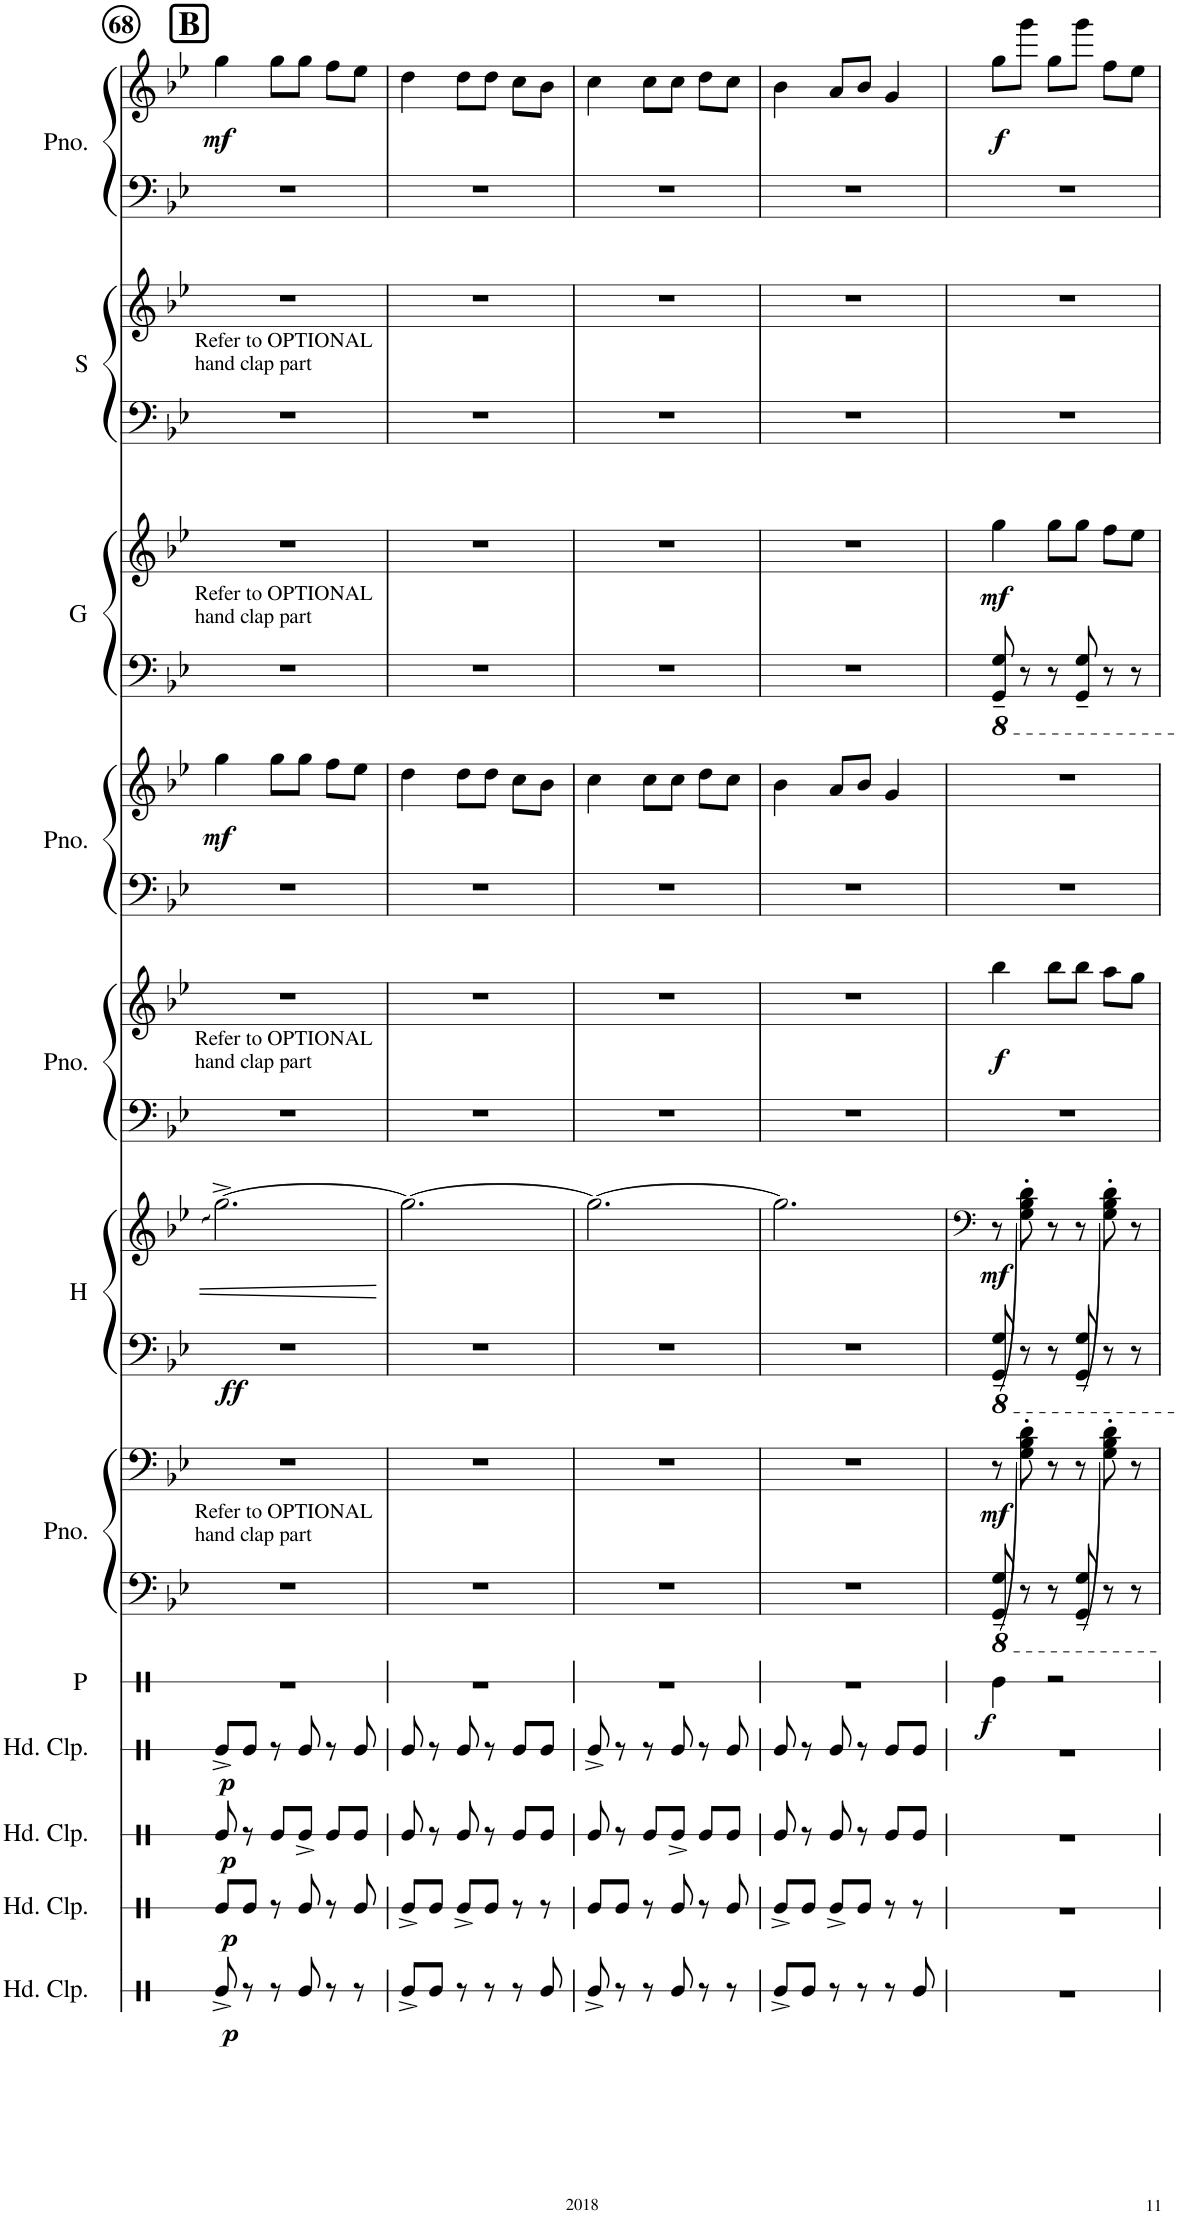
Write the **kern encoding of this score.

**kern	**dynam	**kern	**dynam	**kern	**dynam	**kern	**dynam	**kern	**dynam	**kern	**kern	**dynam	**kern	**kern	**dynam	**kern	**kern	**dynam	**kern	**kern	**dynam	**kern	**kern	**dynam	**kern	**kern	**kern	**kern	**dynam
*part12	*part12	*part11	*part11	*part10	*part10	*part9	*part9	*part8	*part8	*part7	*part7	*part7	*part6	*part6	*part6	*part5	*part5	*part5	*part4	*part4	*part4	*part3	*part3	*part3	*part2	*part2	*part1	*part1	*part1
*staff19	*staff19	*staff18	*staff18	*staff17	*staff17	*staff16	*staff16	*staff15	*staff15	*staff14	*staff13	*staff13/14	*staff12	*staff11	*staff11/12	*staff10	*staff9	*staff9/10	*staff8	*staff7	*staff7/8	*staff6	*staff5	*staff5/6	*staff4	*staff3	*staff2	*staff1	*staff1/2
*I"Hand Clap	*	*I"Hand Clap	*	*I"Hand Clap	*	*I"Hand Clap	*	*I"Panda	*	*I"Piano	*	*	*I"Makeup Cake	*	*	*I"Piano	*	*	*I"Piano	*	*	*I"Dumb One	*	*	*I"SANTA!	*	*I"Piano	*	*
*I'Hd. Clp.	*	*I'Hd. Clp.	*	*I'Hd. Clp.	*	*I'Hd. Clp.	*	*I'P	*	*I'Pno.	*	*	*	*	*	*I'Pno.	*	*	*I'Pno.	*	*	*	*	*	*I'S	*	*I'Pno.	*	*
!!LO:PB:g=z
*clefX	*	*clefX	*	*clefX	*	*clefX	*	*clefX	*	*clefF4	*clefF4	*	*clefF4	*clefG2	*	*clefF4	*clefG2	*	*clefF4	*clefG2	*	*clefF4	*clefG2	*	*clefF4	*clefG2	*clefF4	*clefG2	*
*k[]	*	*k[]	*	*k[]	*	*k[]	*	*k[]	*	*k[b-e-]	*k[b-e-]	*	*k[b-e-]	*k[b-e-]	*	*k[b-e-]	*k[b-e-]	*	*k[b-e-]	*k[b-e-]	*	*k[b-e-]	*k[b-e-]	*	*k[b-e-]	*k[b-e-]	*k[b-e-]	*k[b-e-]	*
*M3/4	*	*M3/4	*	*M3/4	*	*M3/4	*	*M3/4	*	*M3/4	*M3/4	*	*M3/4	*M3/4	*	*M3/4	*M3/4	*	*M3/4	*M3/4	*	*M3/4	*M3/4	*	*M3/4	*M3/4	*M3/4	*M3/4	*
!!LO:REH:place=s1:a:B:cj:fs=16:t=B
=68	=68	=68	=68	=68	=68	=68	=68	=68	=68	=68	=68	=68	=68	=68	=68	=68	=68	=68	=68	=68	=68	=68	=68	=68	=68	=68	=68	=68	=68
!	!	!	!	!	!	!	!	!	!	!	!	!	!	!	!	!	!	!	!	!	!	!	!	!	!LO:TX:a:t=Refer to OPTIONAL	!	!	!	!
!	!	!	!	!	!	!	!	!	!	!	!	!	!	!	!	!	!	!	!	!	!	!	!	!	!LO:TX:a:t=hand clap part	!	!	!	!
!	!	!	!	!	!	!	!	!	!	!	!	!	!	!	!	!	!	!	!	!	!	!LO:TX:a:t=Refer to OPTIONAL	!	!	!	!	!	!	!
!	!	!	!	!	!	!	!	!	!	!	!	!	!	!	!	!	!	!	!	!	!	!LO:TX:a:t=hand clap part	!	!	!	!	!	!	!
!	!	!	!	!	!	!	!	!	!	!	!	!	!	!	!	!LO:TX:a:t=Refer to OPTIONAL	!	!	!	!	!	!	!	!	!	!	!	!	!
!	!	!	!	!	!	!	!	!	!	!	!	!	!	!	!	!LO:TX:a:t=hand clap part	!	!	!	!	!	!	!	!	!	!	!	!	!
!	!	!	!	!	!	!	!	!	!	!LO:TX:a:t=Refer to OPTIONAL	!	!	!	!	!	!	!	!	!	!	!	!	!	!	!	!	!	!	!
!	!	!	!	!	!	!	!	!	!	!LO:TX:a:t=hand clap part	!	!	!	!	!	!	!	!	!	!	!	!	!	!	!	!	!	!	!
!	!LO:DY:b	!	!LO:DY:b	!	!LO:DY:b	!	!LO:DY:b	!	!	!	!	!	!	!	!LO:DY:b=2	!	!	!	!	!	!LO:DY:b	!	!	!	!	!	!	!	!LO:DY:b
8Re^/	p	8Re/L	p	8Re/	p	8Re^/L	p	2.r	.	2.r	2.r	.	2.r	[2.gg^\	ff	2.r	2.r	.	2.r	4gg\	mf	2.r	2.r	.	2.r	2.r	2.r	4gg\	mf
8r	.	8Re/J	.	8r	.	8Re/J	.	.	.	.	.	.	.	.	.	.	.	.	.	.	.	.	.	.	.	.	.	.	.
8r	.	8r	.	8Re/L	.	8r	.	.	.	.	.	.	.	.	.	.	.	.	.	8gg\L	.	.	.	.	.	.	.	8gg\L	.
8Re/	.	8Re/	.	8Re^/J	.	8Re/	.	.	.	.	.	.	.	.	.	.	.	.	.	8gg\J	.	.	.	.	.	.	.	8gg\J	.
8r	.	8r	.	8Re/L	.	8r	.	.	.	.	.	.	.	.	.	.	.	.	.	8ff\L	.	.	.	.	.	.	.	8ff\L	.
8r	.	8Re/	.	8Re/J	.	8Re/	.	.	.	.	.	.	.	.	.	.	.	.	.	8ee-\J	.	.	.	.	.	.	.	8ee-\J	.
=69	=69	=69	=69	=69	=69	=69	=69	=69	=69	=69	=69	=69	=69	=69	=69	=69	=69	=69	=69	=69	=69	=69	=69	=69	=69	=69	=69	=69	=69
8Re^/L	.	8Re^/L	.	8Re/	.	8Re/	.	2.r	.	2.r	2.r	.	2.r	2.gg\_	.	2.r	2.r	.	2.r	4dd\	.	2.r	2.r	.	2.r	2.r	2.r	4dd\	.
8Re/J	.	8Re/J	.	8r	.	8r	.	.	.	.	.	.	.	.	.	.	.	.	.	.	.	.	.	.	.	.	.	.	.
8r	.	8Re^/L	.	8Re/	.	8Re/	.	.	.	.	.	.	.	.	.	.	.	.	.	8dd\L	.	.	.	.	.	.	.	8dd\L	.
8r	.	8Re/J	.	8r	.	8r	.	.	.	.	.	.	.	.	.	.	.	.	.	8dd\J	.	.	.	.	.	.	.	8dd\J	.
8r	.	8r	.	8Re/L	.	8Re/L	.	.	.	.	.	.	.	.	.	.	.	.	.	8cc\L	.	.	.	.	.	.	.	8cc\L	.
8Re/	.	8r	.	8Re/J	.	8Re/J	.	.	.	.	.	.	.	.	.	.	.	.	.	8b-\J	.	.	.	.	.	.	.	8b-\J	.
=70	=70	=70	=70	=70	=70	=70	=70	=70	=70	=70	=70	=70	=70	=70	=70	=70	=70	=70	=70	=70	=70	=70	=70	=70	=70	=70	=70	=70	=70
8Re^/	.	8Re/L	.	8Re/	.	8Re^/	.	2.r	.	2.r	2.r	.	2.r	2.gg\_	.	2.r	2.r	.	2.r	4cc\	.	2.r	2.r	.	2.r	2.r	2.r	4cc\	.
8r	.	8Re/J	.	8r	.	8r	.	.	.	.	.	.	.	.	.	.	.	.	.	.	.	.	.	.	.	.	.	.	.
8r	.	8r	.	8Re/L	.	8r	.	.	.	.	.	.	.	.	.	.	.	.	.	8cc\L	.	.	.	.	.	.	.	8cc\L	.
8Re/	.	8Re/	.	8Re^/J	.	8Re/	.	.	.	.	.	.	.	.	.	.	.	.	.	8cc\J	.	.	.	.	.	.	.	8cc\J	.
8r	.	8r	.	8Re/L	.	8r	.	.	.	.	.	.	.	.	.	.	.	.	.	8dd\L	.	.	.	.	.	.	.	8dd\L	.
8r	.	8Re/	.	8Re/J	.	8Re/	.	.	.	.	.	.	.	.	.	.	.	.	.	8cc\J	.	.	.	.	.	.	.	8cc\J	.
=71	=71	=71	=71	=71	=71	=71	=71	=71	=71	=71	=71	=71	=71	=71	=71	=71	=71	=71	=71	=71	=71	=71	=71	=71	=71	=71	=71	=71	=71
8Re^/L	.	8Re^/L	.	8Re/	.	8Re/	.	2.r	.	2.r	2.r	.	2.r	2.gg\]	.	2.r	2.r	.	2.r	4b-\	.	2.r	2.r	.	2.r	2.r	2.r	4b-\	.
8Re/J	.	8Re/J	.	8r	.	8r	.	.	.	.	.	.	.	.	.	.	.	.	.	.	.	.	.	.	.	.	.	.	.
8r	.	8Re^/L	.	8Re/	.	8Re/	.	.	.	.	.	.	.	.	.	.	.	.	.	8a/L	.	.	.	.	.	.	.	8a/L	.
8r	.	8Re/J	.	8r	.	8r	.	.	.	.	.	.	.	.	.	.	.	.	.	8b-/J	.	.	.	.	.	.	.	8b-/J	.
8r	.	8r	.	8Re/L	.	8Re/L	.	.	.	.	.	.	.	.	.	.	.	.	.	4g/	.	.	.	.	.	.	.	4g/	.
8Re/	.	8r	.	8Re/J	.	8Re/J	.	.	.	.	.	.	.	.	.	.	.	.	.	.	.	.	.	.	.	.	.	.	.
=72	=72	=72	=72	=72	=72	=72	=72	=72	=72	=72	=72	=72	=72	=72	=72	=72	=72	=72	=72	=72	=72	=72	=72	=72	=72	=72	=72	=72	=72
*	*	*	*	*	*	*	*	*	*	*	*	*	*	*clefF4	*	*	*	*	*	*	*	*	*	*	*	*	*	*	*
!	!	!	!	!	!	!	!	!	!LO:DY:b	!	!	!LO:DY:b	!	!	!LO:DY:b	!	!	!LO:DY:b	!	!	!	!	!	!LO:DY:b	!	!	!	!	!LO:DY:b
2.r	.	2.r	.	2.r	.	2.r	.	4Re\	f	8GGG/~ 8GG/~	8r	mf	8GGG/~ 8GG/~	8r	mf	2.r	4bb-\	f	2.r	2.r	.	8GGG/~ 8GG/~	4gg\	mf	2.r	2.r	2.r	8gg\L	f
.	.	.	.	.	.	.	.	.	.	8r	8G\' 8B-\' 8d\'	.	8r	(8G\' 8B-\' 8d\'	.	.	.	.	.	.	.	8r	.	.	.	.	.	8ggg\J	.
.	.	.	.	.	.	.	.	2r	.	8r	8r	.	8r	8r	.	.	8bb-\L	.	.	.	.	8r	8gg\L	.	.	.	.	8gg\L	.
.	.	.	.	.	.	.	.	.	.	8GGG/~ 8GG/~	8r	.	8GGG/~ 8GG/~	8r	.	.	8bb-\J	.	.	.	.	8GGG/~ 8GG/~	8gg\J	.	.	.	.	8ggg\J	.
.	.	.	.	.	.	.	.	.	.	8r	8G\' 8B-\' 8d\'	.	8r	(8G\' 8B-\' 8d\'	.	.	8aa\L	.	.	.	.	8r	8ff\L	.	.	.	.	8ff\L	.
.	.	.	.	.	.	.	.	.	.	8r	8r	.	8r	8r	.	.	8gg\J	.	.	.	.	8r	8ee-\J	.	.	.	.	8ee-\J	.
=	=	=	=	=	=	=	=	=	=	=	=	=	=	=	=	=	=	=	=	=	=	=	=	=	=	=	=	=	=
*-	*-	*-	*-	*-	*-	*-	*-	*-	*-	*-	*-	*-	*-	*-	*-	*-	*-	*-	*-	*-	*-	*-	*-	*-	*-	*-	*-	*-	*-
